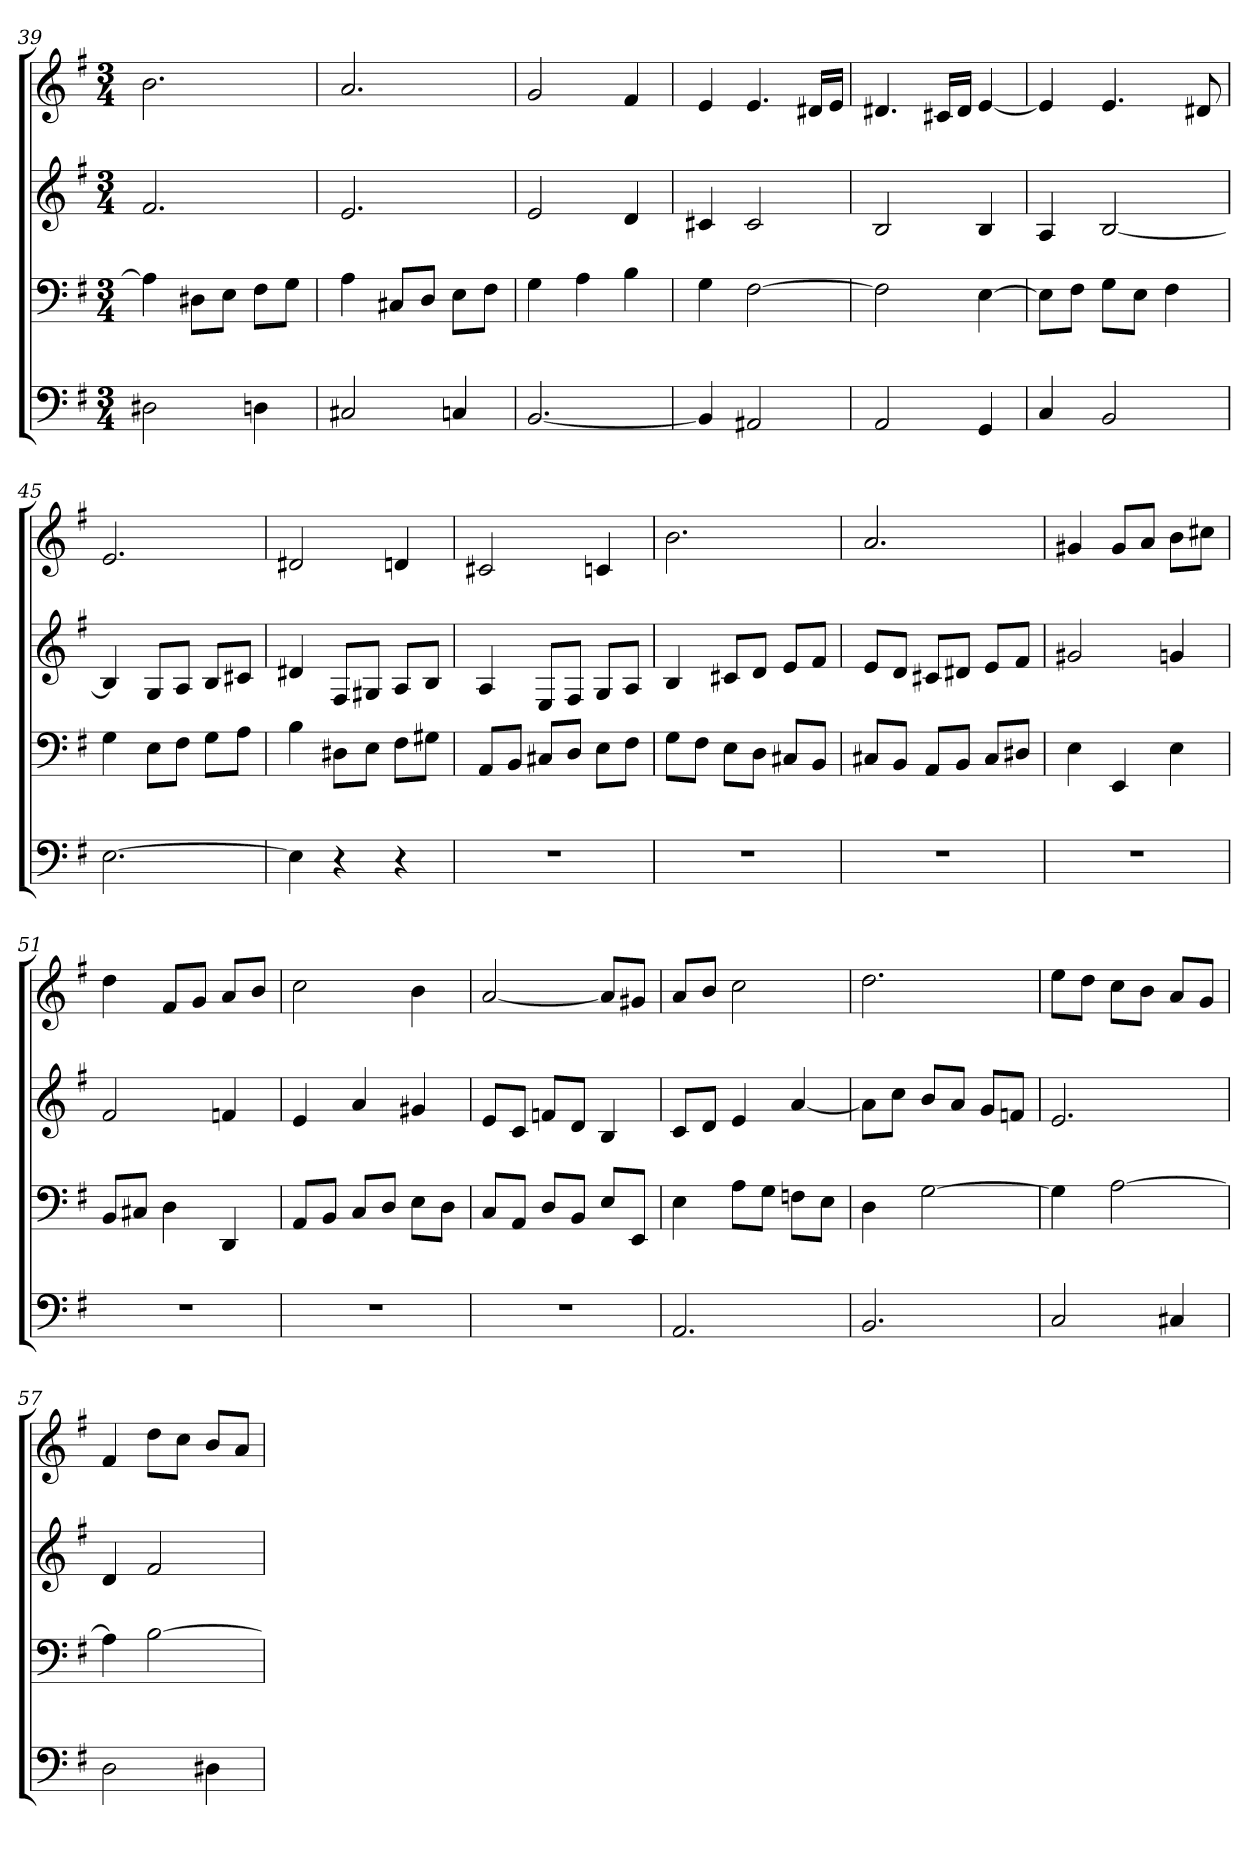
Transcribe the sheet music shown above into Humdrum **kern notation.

**kern	**kern	**kern	**kern
*part4	*part3	*part2	*part1
*staff4	*staff3	*staff2	*staff1
*k[f#]	*k[f#]	*k[f#]	*k[f#]
*M3/4	*M3/4	*M3/4	*M3/4
=39	=39	=39	=39
2D#X	4A]	2.f#	2.b
.	8D#XL	.	.
.	8EJ	.	.
4Dn	8F#L	.	.
.	8GJ	.	.
=40	=40	=40	=40
2C#X	4A	2.e	2.a
.	8C#XL	.	.
.	8DJ	.	.
4Cn	8EL	.	.
.	8F#J	.	.
=41	=41	=41	=41
[2.BB	4G	2e	2g
.	4A	.	.
.	4B	4d	4f#
=42	=42	=42	=42
4BB]	4G	4c#X	4e
2AA#X	[2F#	2c#	4.e
.	.	.	16d#XLL
.	.	.	16eJJ
=43	=43	=43	=43
2AA	2F#]	2B	4.d#X
.	.	.	16c#XLL
.	.	.	16d#JJ
4GG	[4E	4B	[4e
=44	=44	=44	=44
4C	8EL]	4A	4e]
.	8F#J	.	.
2BB	8GL	[2B	4.e
.	8EJ	.	.
.	4F#	.	.
.	.	.	8d#X
=45	=45	=45	=45
[2.E	4G	4B]	2.e
.	8EL	8GL	.
.	8F#J	8AJ	.
.	8GL	8BL	.
.	8AJ	8c#XJ	.
=46	=46	=46	=46
4E]	4B	4d#X	2d#X
4r	8D#XL	8F#L	.
.	8EJ	8G#XJ	.
4r	8F#L	8AL	4dn
.	8G#XJ	8BJ	.
=47	=47	=47	=47
2.r	8AAL	4A	2c#X
.	8BBJ	.	.
.	8C#XL	8EL	.
.	8DJ	8F#J	.
.	8EL	8GL	4cn
.	8F#J	8AJ	.
=48	=48	=48	=48
2.r	8GL	4B	2.b
.	8F#J	.	.
.	8EL	8c#XL	.
.	8DJ	8dJ	.
.	8C#XL	8eL	.
.	8BBJ	8f#J	.
=49	=49	=49	=49
2.r	8C#XL	8eL	2.a
.	8BBJ	8dJ	.
.	8AAL	8c#XL	.
.	8BBJ	8d#XJ	.
.	8C#L	8eL	.
.	8D#XJ	8f#J	.
=50	=50	=50	=50
2.r	4E	2g#X	4g#X
.	4EE	.	8g#L
.	.	.	8aJ
.	4E	4gn	8bL
.	.	.	8cc#XJ
=51	=51	=51	=51
2.r	8BBL	2f#	4dd
.	8C#XJ	.	.
.	4D	.	8f#L
.	.	.	8gJ
.	4DD	4fn	8aL
.	.	.	8bJ
=52	=52	=52	=52
2.r	8AAL	4e	2cc
.	8BBJ	.	.
.	8CL	4a	.
.	8DJ	.	.
.	8EL	4g#X	4b
.	8DJ	.	.
=53	=53	=53	=53
2.r	8CL	8eL	[2a
.	8AAJ	8cJ	.
.	8DL	8fnL	.
.	8BBJ	8dJ	.
.	8EL	4B	8aL]
.	8EEJ	.	8g#XJ
=54	=54	=54	=54
2.AA	4E	8cL	8aL
.	.	8dJ	8bJ
.	8AL	4e	2cc
.	8GJ	.	.
.	8FnL	[4a	.
.	8EJ	.	.
=55	=55	=55	=55
2.BB	4D	8aL]	2.dd
.	.	8ccJ	.
.	[2G	8bL	.
.	.	8aJ	.
.	.	8gL	.
.	.	8fnJ	.
=56	=56	=56	=56
2C	4G]	2.e	8eeL
.	.	.	8ddJ
.	[2A	.	8ccL
.	.	.	8bJ
4C#X	.	.	8aL
.	.	.	8gJ
=57	=57	=57	=57
2D	4A]	4d	4f#
.	[2B	2f#	8ddL
.	.	.	8ccJ
4D#X	.	.	8bL
.	.	.	8aJ
=	=	=	=
*-	*-	*-	*-
